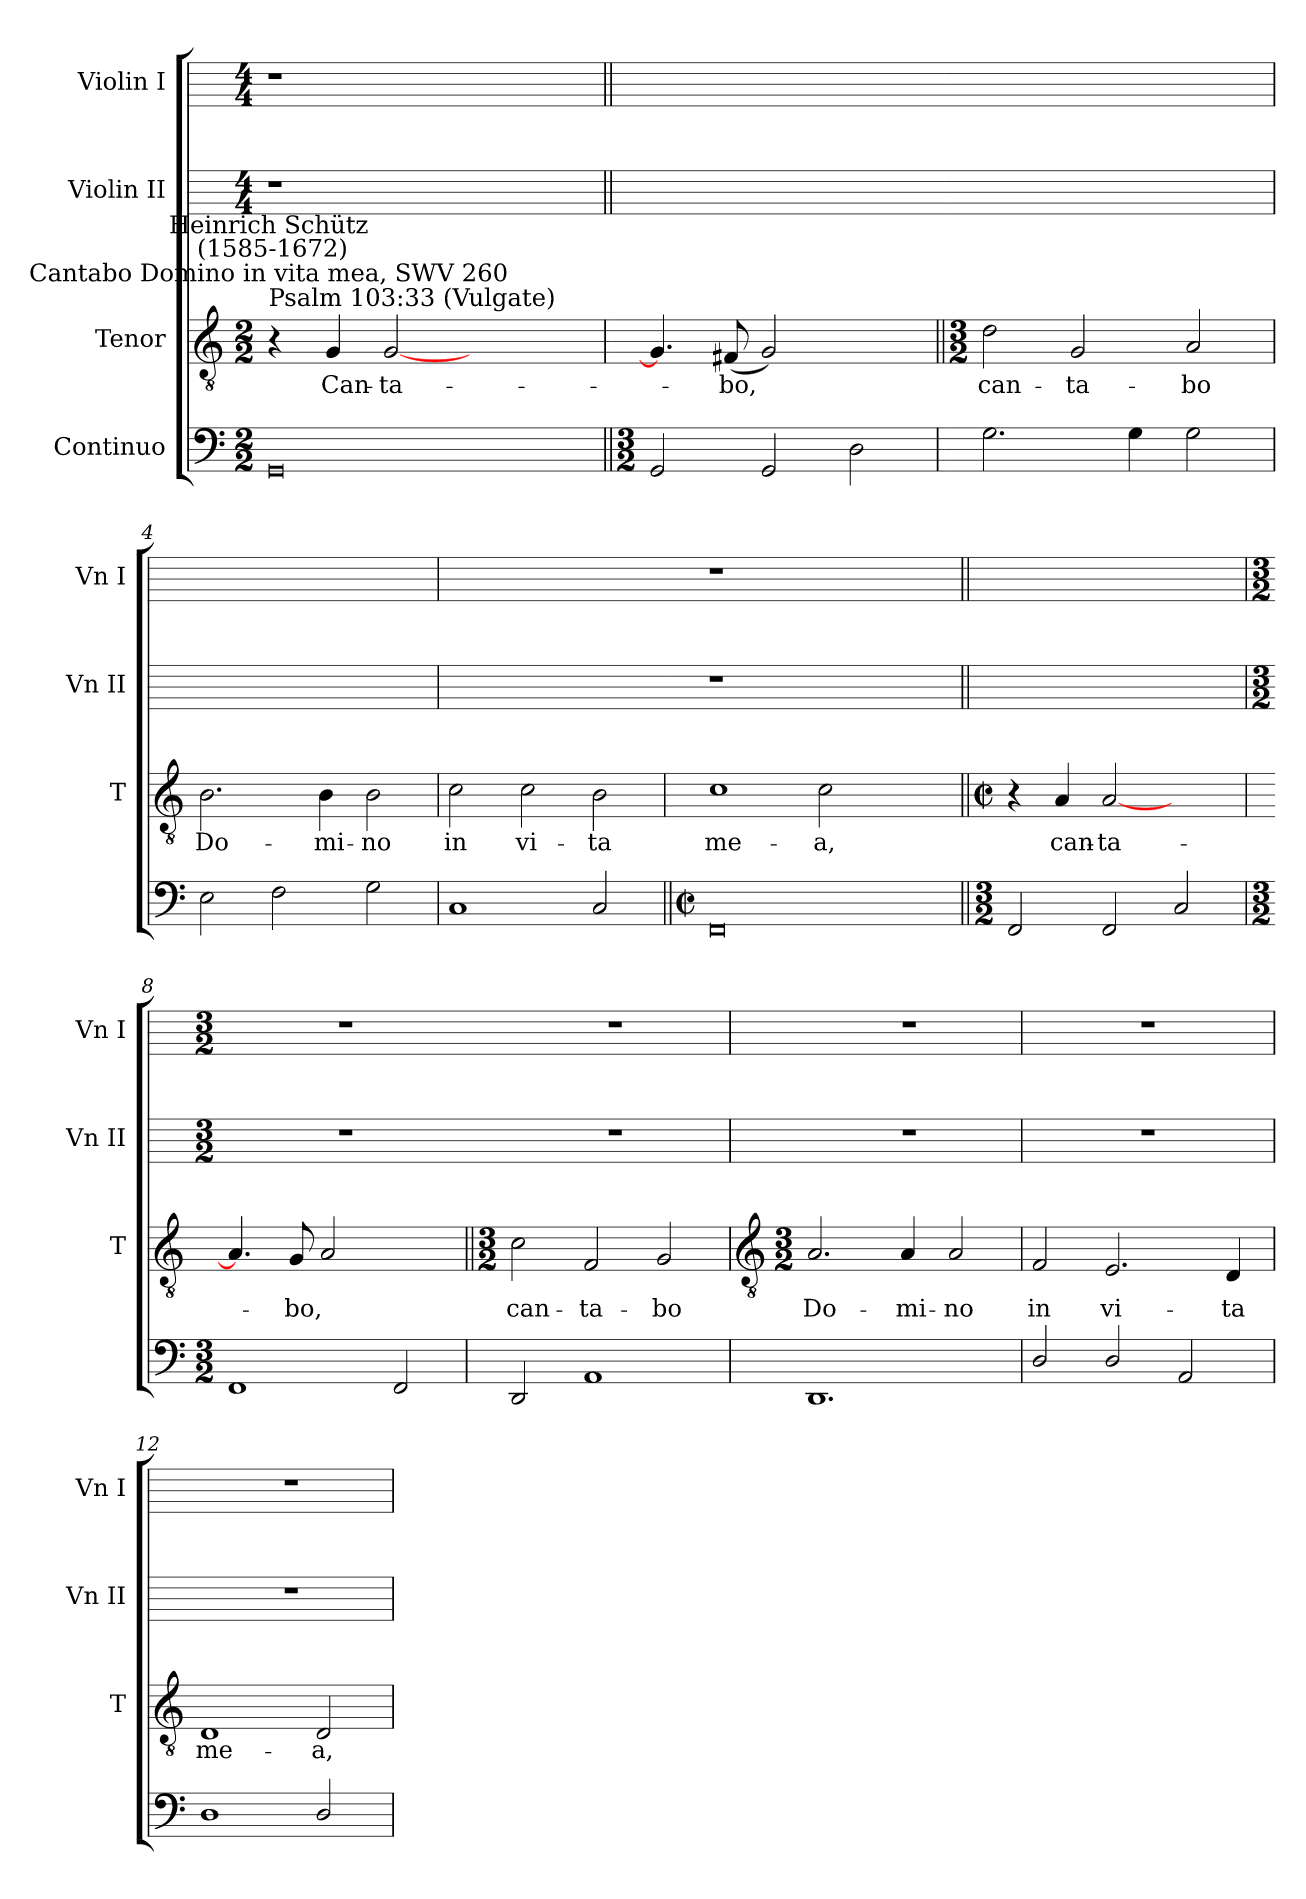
**kern	**kern	**text	**kern	**kern
*part4	*part3	*part3	*part2	*part1
*staff4	*staff3	*staff3	*staff2	*staff1
*I"Continuo	*I"Tenor	*	*I"Violin II	*I"Violin I
*	*I'T	*	*I'Vn II	*I'Vn I
*clefF4	*clefGv2	*	*	*
*k[]	*k[]	*	*	*
*C:	*C:	*	*	*
*M2/2	*M2/2	*	*M4/4	*M4/4
=1	=1	=1	=1	=1
!	!LO:TX:a:t=Psalm 103&colon;33 (Vulgate)	!	!	!
!	!LO:TX:a:cj:t=Cantabo Domino in vita mea, SWV 260	!	!	!
!	!LO:TX:a:cj:t=Heinrich Schütz\n (1585-1672)	!	!	!
0GG	4r	.	1r	1r
!	!	!LO:LY:b	!	!
.	4G	Can-	.	.
!	!	!LO:LY:b	!	!
.	[2G	-ta-	.	.
.	1ryy	.	1ryy	1ryy
=2||	=2	=2||	=2||	=2||
*M3/2	*	*	*	*
2GG	4.G]	.	1.r	1.r
!	!	!LO:LY:b	!	!
.	(<8F#XL	bo,	.	.
2GG	2G)	.	.	.
2D	2ryy	.	.	.
=3	=3||	=3	=3	=3
*	*M3/2	*	*	*
!	!	!LO:LY:b	!	!
2.G	2d	can-	1.r	1.r
!	!	!LO:LY:b	!	!
.	2G	-ta-	.	.
4G	.	.	.	.
!	!	!LO:LY:b	!	!
2G	2A	-bo	.	.
=4	=4	=4	=4	=4
!	!	!LO:LY:b	!	!
2E	2.B	Do-	1.r	1.r
2F	.	.	.	.
!	!	!LO:LY:b	!	!
.	4B	-mi-	.	.
!	!	!LO:LY:b	!	!
2G	2B	-no	.	.
=5	=5	=5	=5	=5
!	!	!LO:LY:b	!	!
1C	2c	in	1.r	1.r
!	!	!LO:LY:b	!	!
.	2c	vi-	.	.
!	!	!LO:LY:b	!	!
2C	2B	-ta	.	.
=6||	=6	=6||	=6||	=6||
*M2/2	*	*	*	*
*met(c|)	*	*	*	*
!	!	!LO:LY:b	!	!
0FF	1c	me-	1r	1r
!	!	!LO:LY:b	!	!
.	2c	-a,	1ryy	1ryy
.	2ryy	.	.	.
=7||	=7||	=7||	=7||	=7||
*M3/2	*M2/2	*	*	*
*	*met(c|)	*	*	*
2FF	4r	.	1.r	1.r
!	!	!LO:LY:b	!	!
.	4A	can-	.	.
!	!	!LO:LY:b	!	!
2FF	[2A	-ta-	.	.
2C	2ryy	.	.	.
!!LO:LB:g=z
=8	=8	=8	=8	=8
*M3/2	*	*	*M3/2	*M3/2
1FF	4.A]	.	1.r	1.r
!	!	!LO:LY:b	!	!
.	8G	bo,	.	.
.	2A	.	.	.
2FF	2ryy	.	.	.
=9	=9||	=9	=9	=9
*	*M3/2	*	*	*
!	!	!LO:LY:b	!	!
2DD	2c	can-	1.r	1.r
!	!	!LO:LY:b	!	!
1AA	2F	-ta-	.	.
!	!	!LO:LY:b	!	!
.	2G	-bo	.	.
!!LO:LB:g=z
=10	=10	=10	=10	=10
*	*clefGv2	*	*	*
*	*M3/2	*	*	*
!	!	!LO:LY:b	!	!
1.DD	2.A	Do-	1.r	1.r
!	!	!LO:LY:b	!	!
.	4A	-mi-	.	.
!	!	!LO:LY:b	!	!
.	2A	-no	.	.
=11	=11	=11	=11	=11
!	!	!LO:LY:b	!	!
2D/	2F	in	1.r	1.r
!	!	!LO:LY:b	!	!
2D/	2.E	vi-	.	.
2AA	.	.	.	.
!	!	!LO:LY:b	!	!
.	4D	-ta	.	.
=12	=12	=12	=12	=12
!	!	!LO:LY:b	!	!
1D	1D	me-	1.r	1.r
!	!	!LO:LY:b	!	!
2D/	2D	-a,	.	.
=	=	=	=	=
*-	*-	*-	*-	*-
